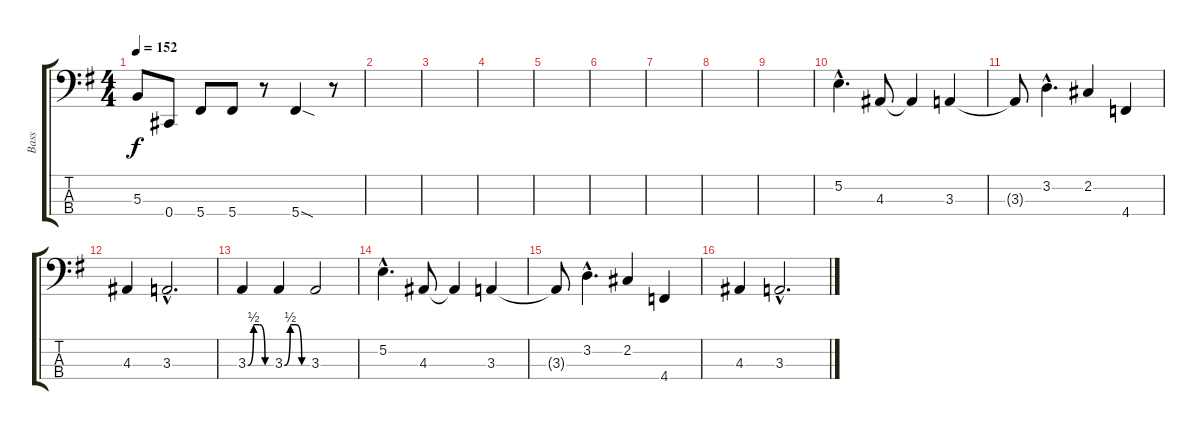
\track ("Bass" "Bass") {instrument electricbasspick}
\staff {score tabs}
\tuning (E2 B1 Gb1 Db1) {hide}
\ts (4 4)
\tempo 152
\clef f4
\ks eminor
5.3.8{dy f} 0.4.8 5.4.8 5.4.8 r.8 5.4{sod}.4 r.8 |
|
|
|
|
|
|
|
|
5.2{hac}.4{d} 4.3.8 4.3{t}.4 3.3.4 |
3.3{t}.8 3.2{hac}.4{d} 2.2.4 4.4.4 |
4.3.4 3.3{hac}.2{d} |
3.3{be (custom 0 0 15 2 30 2 45 0 60 0)}.4 3.3{be (custom 0 0 15 2 30 2 45 0 60 0)}.4 3.3.2 |
5.2{hac}.4{d} 4.3.8 4.3{t}.4 3.3.4 |
3.3{t}.8 3.2{hac}.4{d} 2.2.4 4.4.4 |
4.3.4 3.3{hac}.2{d}
